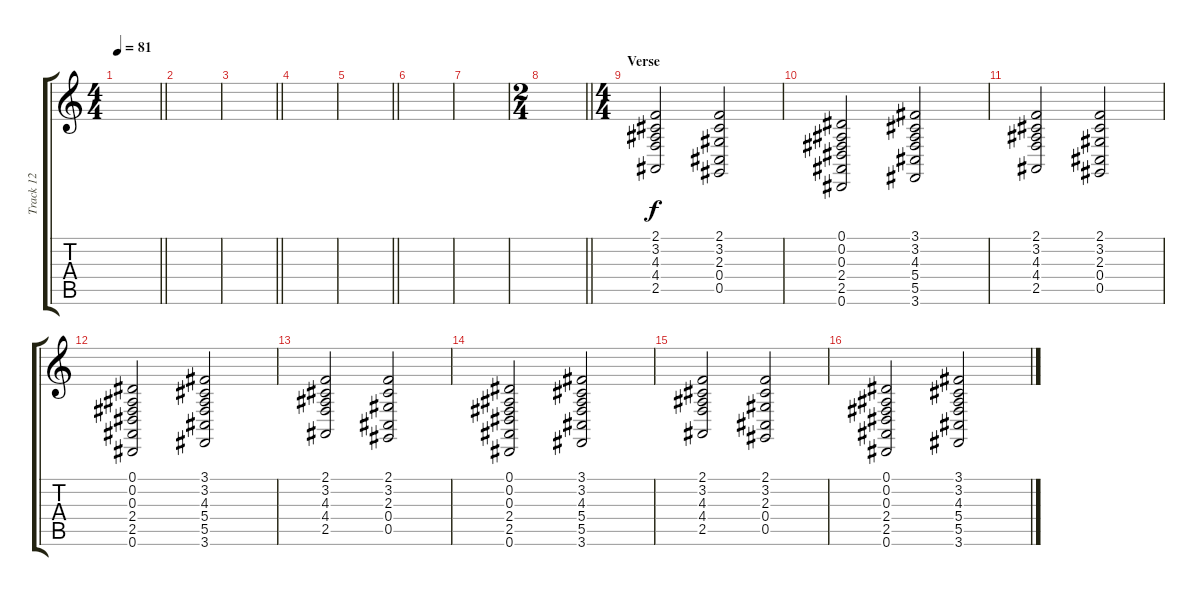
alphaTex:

\track ("Track 12" "Track 12") {instrument synthstrings2}
\staff {score tabs}
\tuning (Eb4 Bb3 Gb3 Db3 Ab2 Eb2) {hide}
\ts (4 4)
\tempo 81
\clef g2
\barLineRight lightlight
\ks c
|
|
\barLineRight lightlight
|
|
\barLineRight lightlight
|
|
|
\ts (2 4)
\barLineRight lightlight
|
\ts (4 4)
\section ("" "Verse")
(2.1 3.2 4.3 4.4 2.5).2 (2.1 3.2 2.3 0.4 0.5).2 |
(0.1 0.2 0.3 2.4 2.5 0.6).2 (3.1 3.2 4.3 5.4 5.5 3.6).2 |
(2.1 3.2 4.3 4.4 2.5).2 (2.1 3.2 2.3 0.4 0.5).2 |
(0.1 0.2 0.3 2.4 2.5 0.6).2 (3.1 3.2 4.3 5.4 5.5 3.6).2 |
(2.1 3.2 4.3 4.4 2.5).2 (2.1 3.2 2.3 0.4 0.5).2 |
(0.1 0.2 0.3 2.4 2.5 0.6).2 (3.1 3.2 4.3 5.4 5.5 3.6).2 |
(2.1 3.2 4.3 4.4 2.5).2 (2.1 3.2 2.3 0.4 0.5).2 |
(0.1 0.2 0.3 2.4 2.5 0.6).2 (3.1 3.2 4.3 5.4 5.5 3.6).2
